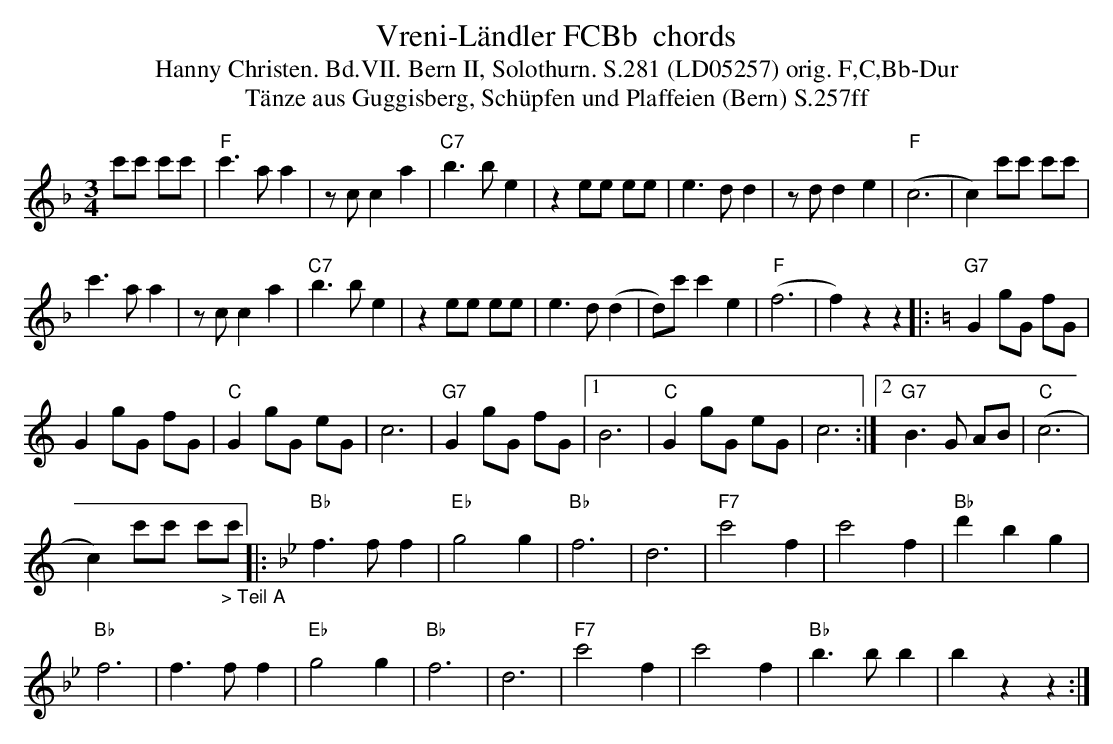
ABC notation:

X:1
T: Vreni-L\"andler FCBb  chords
T:Hanny Christen. Bd.VII. Bern II, Solothurn. S.281 (LD05257) orig. F,C,Bb-Dur
T: T\"anze aus Guggisberg, Sch\"upfen und Plaffeien (Bern) S.257ff
M:3/4
L:1/8
K:F %%MIDI gchordon
c'c' c'c' | "F"c'3aa2 | zcc2a2 | "C7"b3be2 | z2ee ee | e3dd2 | zd d2e2 | "F"(c6 | c2) c'c' c'c' |
c'3aa2 | zcc2a2 | "C7"b3be2 | z2ee ee | e3d (d2 | d)c' c'2e2 | "F"(f6 | f2)z2z2 |: [K:C] "G7"G2 gG fG |
G2gG fG | "C"G2gG eG | c6 | "G7"G2gG fG |1 B6 | "C"G2gG eG | c6 :|2 "G7"B3G AB | "C"(c6 |
c2) c'c' c'"_> Teil A"c' [K:Bb] [L:1/4] |: "Bb"f>ff | "Eb"g2g | "Bb"f3 | d3 | "F7"c'2f | c'2f | "Bb"d'bg |
"Bb"f3 | f>ff | "Eb"g2g | "Bb"f3 | d3 | "F7"c'2f | c'2f | "Bb"b>bb | bzz :|
